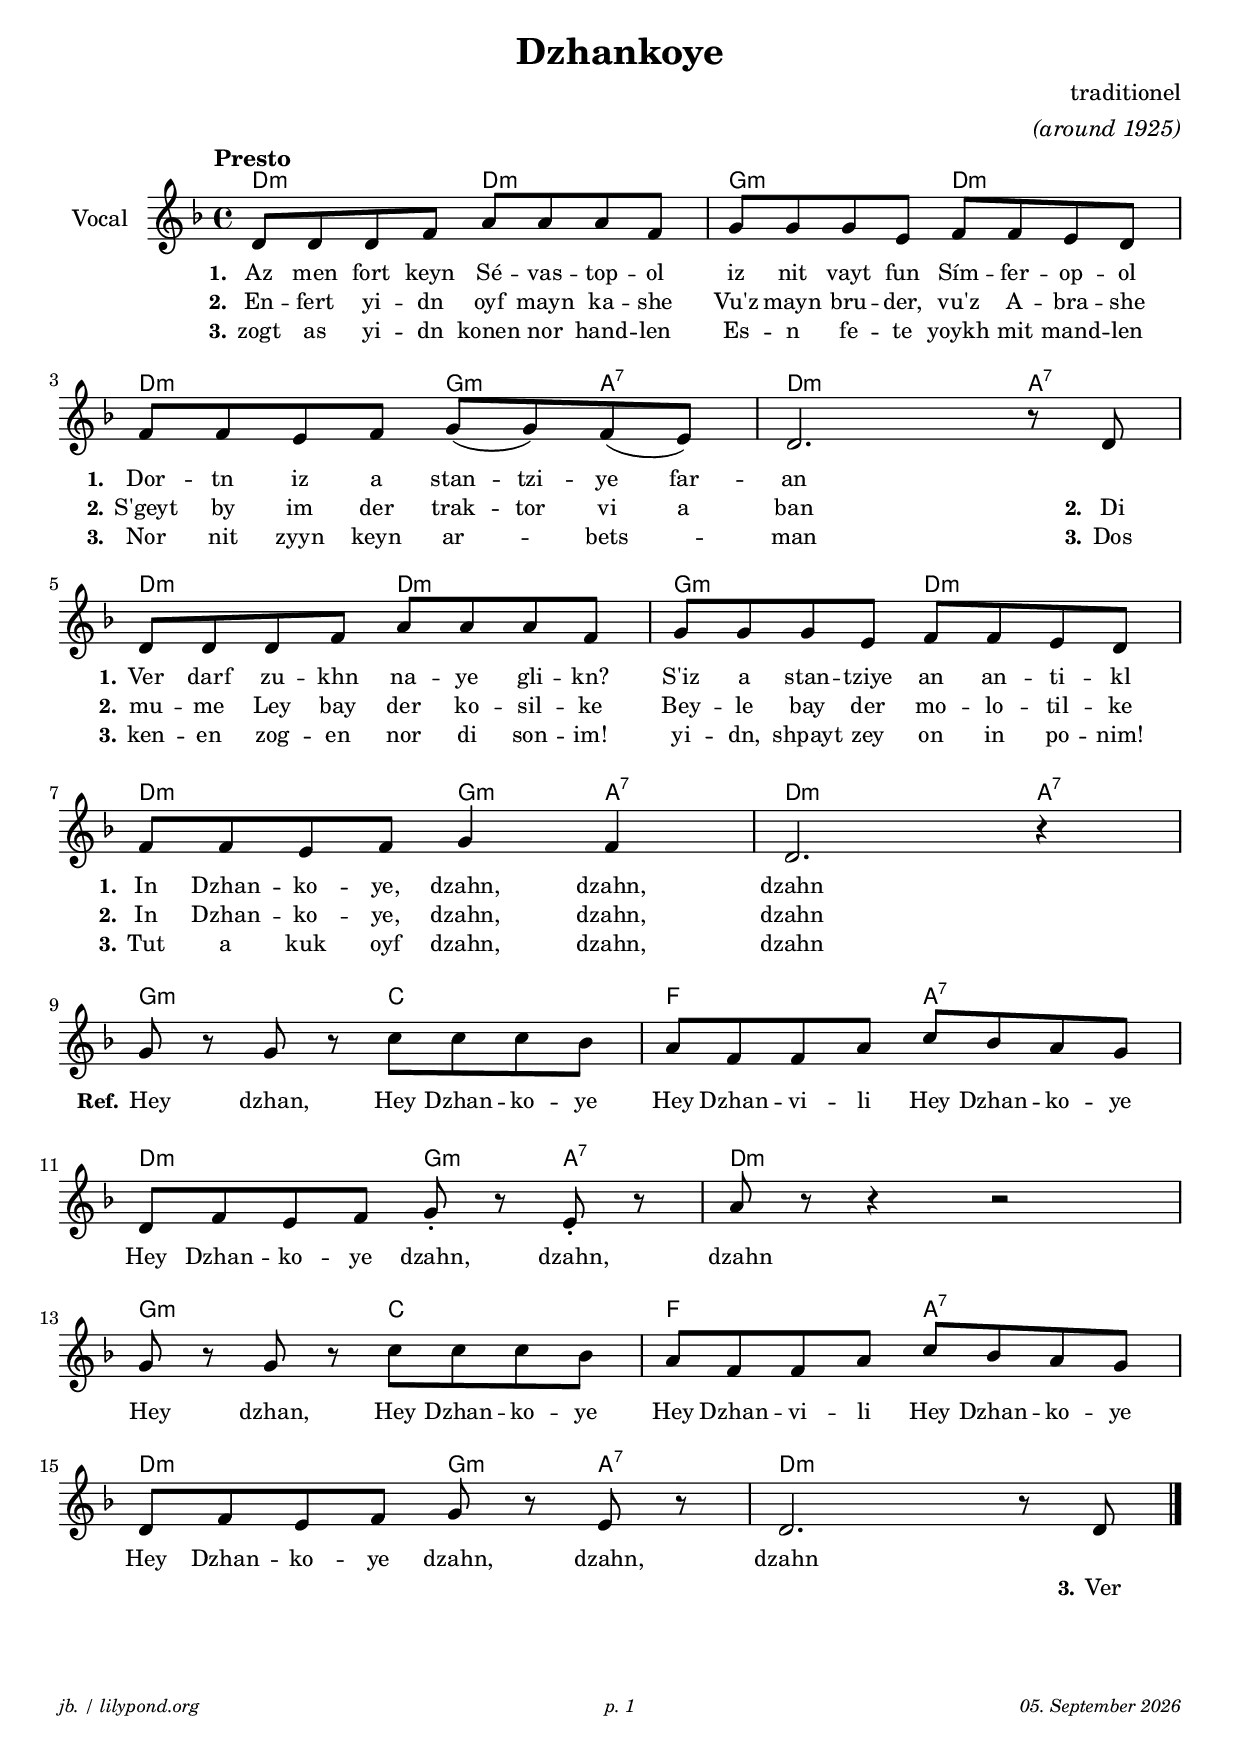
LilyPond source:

\version "2.20.0"

\include "../_common/footers.ily"
\footer_common_with_pagenum 

\paper {
  system-system-spacing.padding = #3 % spacer between the staff group
  #(set-paper-size "a4")
}
\header {
  title = "Dzhankoye"
  composer = "traditionel"
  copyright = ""
  arranger = \markup \italic "(around 1925)"
  meter = \markup \italic {""}
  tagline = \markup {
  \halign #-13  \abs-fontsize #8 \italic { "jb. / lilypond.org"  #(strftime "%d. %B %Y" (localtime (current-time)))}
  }
}

\markup \vspace #0 % space between header and score

global = {
  \key d \minor
  \time 4/4
}

% -- data ------------------------------------------------

melodie = {
   d8 d d f a a a f g g g e f f e d\break 
   f f e f g (g) f (e) d2. r8 d8 \break
   d8 d d f a a a f g g g e f f e d \break
   f f e f g4 f4 d2. r4 \break
   g8 r g r c' c' c' bes a f f a c' bes a g  \break
   d f e f g-. r e-. r a r r4 r2 \break
   g8 r g r c' c' c' bes a f f a c' bes a g \break
   d f e f g r e r d2. r8 d8 
   
   \bar "|."
  }

 
akkorde = \chordmode { 
    d2:m d2:m g2:m d2:m
    d2:m g4:m a4:7 d2.:m a4:7
    d2:m d2:m g2:m d2:m
    d2:m g4:m a4:7 d2.:m a4:7
    g2:m c2 f2 a2:7
    d2:m g4:m a4:7 d1:m
    g2:m c2 f2 a2:7
    d2:m g4:m a4:7 d1:m
    }

% lyrics

stanza_one = \lyricmode 
{ 
  \set fontSize = #-1
  \set stanza = "1."
  Az8 men fort keyn Sé -- vas -- top -- ol iz nit vayt fun Sím -- fer -- op -- ol 
  \set stanza = "1."
  Dor -- tn iz a stan -- tzi -- ye far -- an1
  \set stanza = "1."
  Ver8 darf zu -- khn na -- ye gli -- kn? S'iz a stan -- tziye an an -- ti -- kl 
  \set stanza = "1."
  In Dzhan -- ko -- ye, dzahn,4 dzahn,4 dzahn1
  %REFRAIN
  \set stanza = "Ref."
  Hey4 dzhan,4 Hey8 Dzhan -- ko -- ye Hey8 Dzhan -- vi -- li Hey8 Dzhan -- ko -- ye
  Hey8 Dzhan -- ko -- ye dzahn,4 dzahn,4 dzahn1
  Hey4 dzhan,4 Hey8 Dzhan -- ko -- ye Hey8 Dzhan -- vi -- li Hey8 Dzhan -- ko -- ye
  Hey8 Dzhan -- ko -- ye dzahn,4 dzahn,4 dzahn1
}
stanza_two = \lyricmode 
{ 
  \set fontSize = #-1
  \set stanza = "2."
  En8 -- fert yi -- dn oyf8 mayn ka -- she Vu'z mayn bru -- der, vu'z A -- bra -- she
  \set stanza = "2." 
  S'geyt by im der trak -- tor vi a ban2. 8 \set stanza = "2." Di8
  \set stanza = "2." 
  mu -- me Ley bay der ko -- sil -- ke Bey -- le bay der mo -- lo -- til -- ke
  \set stanza = "2." 
  In Dzhan -- ko -- ye, dzahn,4 dzahn,4 dzahn1
   1 1 1 1 1 1 1 2 4 8 \set stanza = "3." Ver
}
stanza_three = \lyricmode 
{ 
  \set fontSize = #-1
  \set stanza = "3."
  zogt8 as yi -- dn konen8 nor hand -- len Es -- n fe -- te yoykh mit mand -- len 
  \set stanza = "3."
  Nor nit zyyn keyn ar4 -- bets4 -- man2. 8 \set stanza = "3." Dos
  \set stanza = "3."
  ken -- en zog -- en nor di son -- im! yi -- dn, shpayt zey on in po -- nim!
  \set stanza = "3."
  Tut a kuk oyf  dzahn,4 dzahn,4 dzahn1
  %In Dzhan -- ko -- ye, dzahn,4 dzahn,4 dzahn1
}
% -- container ------------------------------------------------

\score {
<<
  \new ChordNames \with { 
    \override ChordName.font-size = #+0
  }
  \akkorde

  \new Staff \with {
    midiInstrument = "acoustic guitar (nylon)"
    instrumentName = "Vocal"
  } 
  { 
    \clef "treble" 
    \tempo "Presto"
    \transpose c c'
    {
    \global
    \melodie
    }
  
  }
% textstrophen ----------------------
  \new Lyrics \with {    
    \override VerticalAxisGroup.nonstaff-relatedstaff-spacing.padding = #1.3  %spacer before first textlines
  }
  {
    \stanza_one
  }
  \new Lyrics  {
    \stanza_two
  }
  \new Lyrics  {
    \stanza_three
  }
>>

  \layout {
  }
  \midi {
    \tempo 4=120
  }
}
